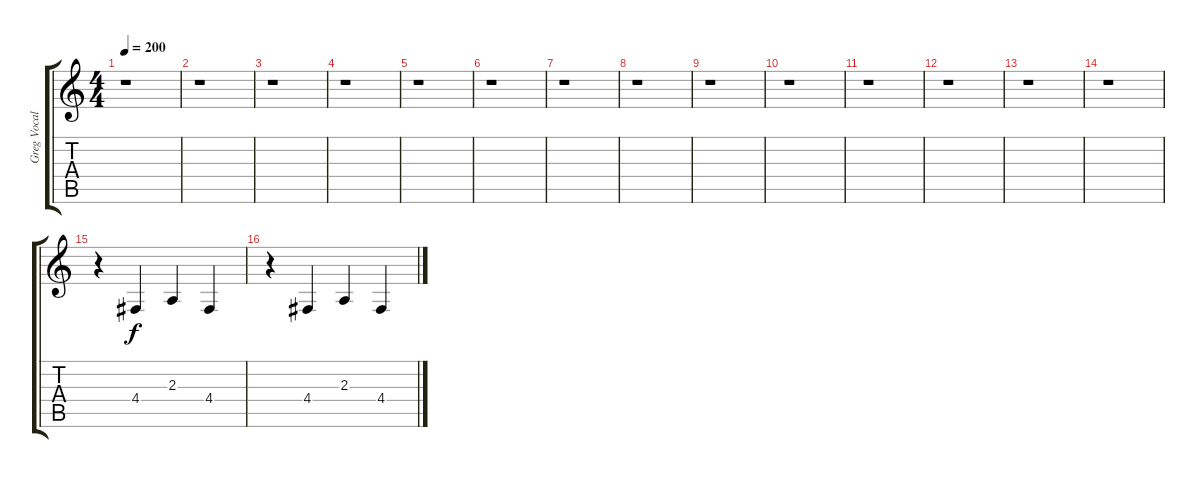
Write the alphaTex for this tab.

\track ("Greg Vocal" "Greg Vocal") {instrument oboe}
\staff {score tabs}
\tuning (E4 B3 G3 D3 A2 E2) {hide}
\ts (4 4)
\tempo 200
\clef g2
\ks c
r.1{dy f} |
r.1 |
r.1 |
r.1 |
r.1 |
r.1 |
r.1 |
r.1 |
r.1 |
r.1 |
r.1 |
r.1 |
r.1 |
r.1 |
r.4 4.4.4 2.3.4 4.4.4 |
r.4 4.4.4 2.3.4 4.4.4
